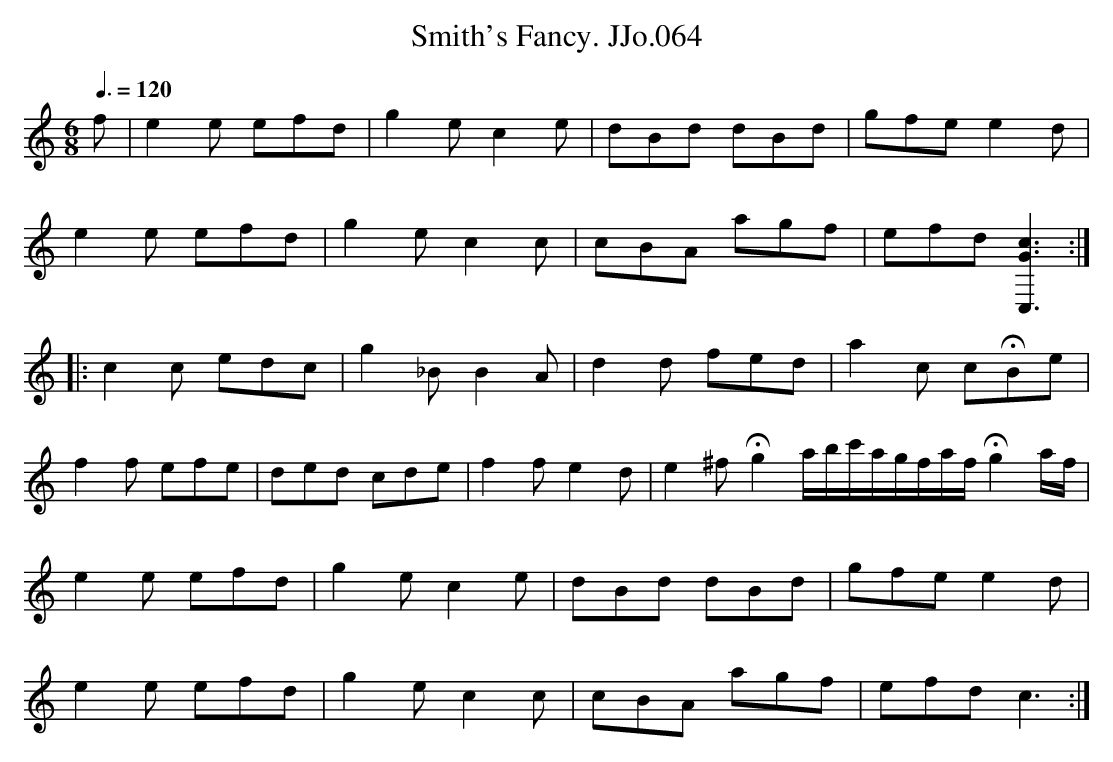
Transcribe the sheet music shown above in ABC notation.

X:1
T:Smith's Fancy. JJo.064
M:6/8
L:1/8
Q:3/8=120
K:C major
f|e2e efd|g2ec2e|dBd dBd|gfee2 d|!
e2e efd|g2ec2c|cBA agf|efd [c3G3C,3]:|!
|:c2c edc|g2_BB2A|d2d fed|a2c cHBe|!
f2f efe|ded cde|f2f e2d|e2^fHg2 a/b/c'/a/g/f/a/f/ Hg2a/f/|!
e2e efd|g2ec2e|dBd dBd|gfe e2d|!
e2e efd|g2ec2c|cBA agf|efd c3:|
